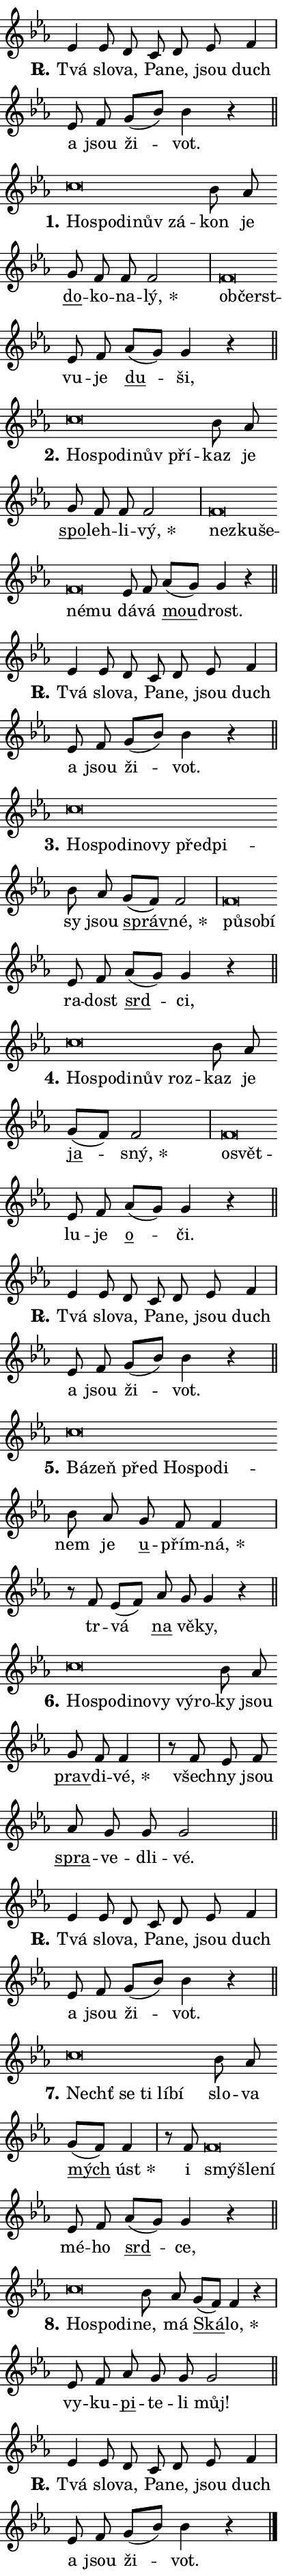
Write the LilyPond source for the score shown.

\version "2.24.0"
\header { tagline = "" }
\paper {
  indent = 0\cm
  top-margin = 0\cm
  right-margin = 0.13\cm % to fit lyric hyphens
  bottom-margin = 0\cm
  left-margin = 0\cm
  paper-width = 7\cm
  page-breaking = #ly:one-page-breaking
  system-system-spacing.basic-distance = #11
  score-system-spacing.basic-distance = #11
  ragged-last = ##f
}


%% Author: Thomas Morley
%% https://lists.gnu.org/archive/html/lilypond-user/2020-05/msg00002.html
#(define (line-position grob)
"Returns position of @var[grob} in current system:
   @code{'start}, if at first time-step
   @code{'end}, if at last time-step
   @code{'middle} otherwise
"
  (let* ((col (ly:item-get-column grob))
         (ln (ly:grob-object col 'left-neighbor))
         (rn (ly:grob-object col 'right-neighbor))
         (col-to-check-left (if (ly:grob? ln) ln col))
         (col-to-check-right (if (ly:grob? rn) rn col))
         (break-dir-left
           (and
             (ly:grob-property col-to-check-left 'non-musical #f)
             (ly:item-break-dir col-to-check-left)))
         (break-dir-right
           (and
             (ly:grob-property col-to-check-right 'non-musical #f)
             (ly:item-break-dir col-to-check-right))))
        (cond ((eqv? 1 break-dir-left) 'start)
              ((eqv? -1 break-dir-right) 'end)
              (else 'middle))))

#(define (tranparent-at-line-position vctor)
  (lambda (grob)
  "Relying on @code{line-position} select the relevant enry from @var{vctor}.
Used to determine transparency,"
    (case (line-position grob)
      ((end) (not (vector-ref vctor 0)))
      ((middle) (not (vector-ref vctor 1)))
      ((start) (not (vector-ref vctor 2))))))

noteHeadBreakVisibility =
#(define-music-function (break-visibility)(vector?)
"Makes @code{NoteHead}s transparent relying on @var{break-visibility}"
#{
  \override NoteHead.transparent =
    #(tranparent-at-line-position break-visibility)
#})

#(define delete-ledgers-for-transparent-note-heads
  (lambda (grob)
    "Reads whether a @code{NoteHead} is transparent.
If so this @code{NoteHead} is removed from @code{'note-heads} from
@var{grob}, which is supposed to be @code{LedgerLineSpanner}.
As a result ledgers are not printed for this @code{NoteHead}"
    (let* ((nhds-array (ly:grob-object grob 'note-heads))
           (nhds-list
             (if (ly:grob-array? nhds-array)
                 (ly:grob-array->list nhds-array)
                 '()))
           ;; Relies on the transparent-property being done before
           ;; Staff.LedgerLineSpanner.after-line-breaking is executed.
           ;; This is fragile ...
           (to-keep
             (remove
               (lambda (nhd)
                 (ly:grob-property nhd 'transparent #f))
               nhds-list)))
      ;; TODO find a better method to iterate over grob-arrays, similiar
      ;; to filter/remove etc for lists
      ;; For now rebuilt from scratch
      (set! (ly:grob-object grob 'note-heads)  '())
      (for-each
        (lambda (nhd)
          (ly:pointer-group-interface::add-grob grob 'note-heads nhd))
        to-keep))))

squashNotes = {
  \override NoteHead.X-extent = #'(-0.2 . 0.2)
  \override NoteHead.Y-extent = #'(-0.75 . 0)
  \override NoteHead.stencil =
    #(lambda (grob)
       (let ((pos (ly:grob-property grob 'staff-position)))
         (begin
           (if (< pos -7) (display "ERROR: Lower brevis then expected\n") (display "OK: Expected brevis position\n"))
           (if (<= pos -6) ly:text-interface::print ly:note-head::print))))
}
unSquashNotes = {
  \revert NoteHead.X-extent
  \revert NoteHead.Y-extent
  \revert NoteHead.stencil
}

hideNotes = \noteHeadBreakVisibility #begin-of-line-visible
unHideNotes = \noteHeadBreakVisibility #all-visible

% work-around for resetting accidentals
% https://lilypond.org/doc/v2.23/Documentation/notation/displaying-rhythms#unmetered-music
cadenzaMeasure = {
  \cadenzaOff
  \partial 1024 s1024
  \cadenzaOn
}

#(define-markup-command (accent layout props text) (markup?)
  "Underline accented syllable"
  (interpret-markup layout props
    #{\markup \override #'(offset . 4.3) \underline { #text }#}))

responsum = \markup \concat {
  "R" \hspace #-1.05 \path #0.1 #'((moveto 0 0.07) (lineto 0.9 0.8)) \hspace #0.05 "."
}

spaceSize = #0.6828661417322834 % exact space size for TeX Gyre Schola

\layout {
  \context {
    \Staff
    \remove "Time_signature_engraver"
    \override LedgerLineSpanner.after-line-breaking = #delete-ledgers-for-transparent-note-heads
  }
  \context {
    \Lyrics {
      \override LyricSpace.minimum-distance = \spaceSize
      \override LyricText.font-name = #"TeX Gyre Schola"
      \override LyricText.font-size = 1
      \override StanzaNumber.font-name = #"TeX Gyre Schola Bold"
      \override StanzaNumber.font-size = 1
    }
  }
  \context {
    \Score 
    \override NoteHead.text =
      #(lambda (grob) 
        (let ((pos (ly:grob-property grob 'staff-position)))
          #{\markup {
            \combine
              \halign #-0.55 \raise #(if (= pos -6) 0 0.5) \override #'(thickness . 2) \draw-line #'(3.2 . 0)
              \musicglyph "noteheads.sM1"
          }#}))
  }
}

% magnetic-lyrics.ily
%
%   written by
%     Jean Abou Samra <jean@abou-samra.fr>
%     Werner Lemberg <wl@gnu.org>
%
%   adapted by
%     Jiri Hon <jiri.hon@gmail.com>
%
% Version 2022-Apr-15

% https://www.mail-archive.com/lilypond-user@gnu.org/msg149350.html

#(define (Left_hyphen_pointer_engraver context)
   "Collect syllable-hyphen-syllable occurrences in lyrics and store
them in properties.  This engraver only looks to the left.  For
example, if the lyrics input is @code{foo -- bar}, it does the
following.

@itemize @bullet
@item
Set the @code{text} property of the @code{LyricHyphen} grob between
@q{foo} and @q{bar} to @code{foo}.

@item
Set the @code{left-hyphen} property of the @code{LyricText} grob with
text @q{foo} to the @code{LyricHyphen} grob between @q{foo} and
@q{bar}.
@end itemize

Use this auxiliary engraver in combination with the
@code{lyric-@/text::@/apply-@/magnetic-@/offset!} hook."
   (let ((hyphen #f)
         (text #f))
     (make-engraver
      (acknowledgers
       ((lyric-syllable-interface engraver grob source-engraver)
        (set! text grob)))
      (end-acknowledgers
       ((lyric-hyphen-interface engraver grob source-engraver)
        ;(when (not (grob::has-interface grob 'lyric-space-interface))
          (set! hyphen grob)));)
      ((stop-translation-timestep engraver)
       (when (and text hyphen)
         (ly:grob-set-object! text 'left-hyphen hyphen))
       (set! text #f)
       (set! hyphen #f)))))

#(define (lyric-text::apply-magnetic-offset! grob)
   "If the space between two syllables is less than the value in
property @code{LyricText@/.details@/.squash-threshold}, move the right
syllable to the left so that it gets concatenated with the left
syllable.

Use this function as a hook for
@code{LyricText@/.after-@/line-@/breaking} if the
@code{Left_@/hyphen_@/pointer_@/engraver} is active."
   (let ((hyphen (ly:grob-object grob 'left-hyphen #f)))
     (when hyphen
       (let ((left-text (ly:spanner-bound hyphen LEFT)))
         (when (grob::has-interface left-text 'lyric-syllable-interface)
           (let* ((common (ly:grob-common-refpoint grob left-text X))
                  (this-x-ext (ly:grob-extent grob common X))
                  (left-x-ext
                   (begin
                     ;; Trigger magnetism for left-text.
                     (ly:grob-property left-text 'after-line-breaking)
                     (ly:grob-extent left-text common X)))
                  ;; `delta` is the gap width between two syllables.
                  (delta (- (interval-start this-x-ext)
                            (interval-end left-x-ext)))
                  (details (ly:grob-property grob 'details))
                  (threshold (assoc-get 'squash-threshold details 0.2)))
             (when (< delta threshold)
               (let* (;; We have to manipulate the input text so that
                      ;; ligatures crossing syllable boundaries are not
                      ;; disabled.  For languages based on the Latin
                      ;; script this is essentially a beautification.
                      ;; However, for non-Western scripts it can be a
                      ;; necessity.
                      (lt (ly:grob-property left-text 'text))
                      (rt (ly:grob-property grob 'text))
                      (is-space (grob::has-interface hyphen 'lyric-space-interface))
                      (space (if is-space " " ""))
                      (extra-delta (if is-space spaceSize 0))
                      ;; Append new syllable.
                      (ltrt-space (if (and (string? lt) (string? rt))
                                (string-append lt space rt)
                                (make-concat-markup (list lt space rt))))
                      ;; Right-align `ltrt` to the right side.
                      (ltrt-space-markup (grob-interpret-markup
                               grob
                               (make-translate-markup
                                (cons (interval-length this-x-ext) 0)
                                (make-right-align-markup ltrt-space)))))
                 (begin
                   ;; Don't print `left-text`.
                   (ly:grob-set-property! left-text 'stencil #f)
                   ;; Set text and stencil (which holds all collected
                   ;; syllables so far) and shift it to the left.
                   (ly:grob-set-property! grob 'text ltrt-space)
                   (ly:grob-set-property! grob 'stencil ltrt-space-markup)
                   (ly:grob-translate-axis! grob (- (- delta extra-delta)) X))))))))))


#(define (lyric-hyphen::displace-bounds-first grob)
   ;; Make very sure this callback isn't triggered too early.
   (let ((left (ly:spanner-bound grob LEFT))
         (right (ly:spanner-bound grob RIGHT)))
     (ly:grob-property left 'after-line-breaking)
     (ly:grob-property right 'after-line-breaking)
     (ly:lyric-hyphen::print grob)))

squashThreshold = #0.4

\layout {
  \context {
    \Lyrics
    \consists #Left_hyphen_pointer_engraver
    \override LyricText.after-line-breaking =
      #lyric-text::apply-magnetic-offset!
    \override LyricHyphen.stencil = #lyric-hyphen::displace-bounds-first
    \override LyricText.details.squash-threshold = \squashThreshold
    \override LyricHyphen.minimum-distance = 0
    \override LyricHyphen.minimum-length = \squashThreshold
  }
}

squashText = \override LyricText.details.squash-threshold = 9999
unSquashText = \override LyricText.details.squash-threshold = \squashThreshold

leftText = \override LyricText.self-alignment-X = #LEFT
unLeftText = \revert LyricText.self-alignment-X

starOffset = #(lambda (grob) 
                (let ((x_offset (ly:self-alignment-interface::aligned-on-x-parent grob)))
                  (if (= x_offset 0) 0 (+ x_offset 1.2))))

star = #(define-music-function (syllable)(string?)
"Append star separator at the end of a syllable"
#{
  \once \override LyricText.X-offset = #starOffset
  \lyricmode { \markup {
    #syllable
    \override #'((font-name . "TeX Gyre Schola Bold")) \hspace #0.2 \lower #0.65 \larger "*"
  } }
#})

starAccent = #(define-music-function (syllable)(string?)
"Append star separator at the end of a syllable and make accent"
#{
  \once \override LyricText.X-offset = #starOffset
  \lyricmode { \markup {
    \accent #syllable
    \override #'((font-name . "TeX Gyre Schola Bold")) \hspace #0.2 \lower #0.65 \larger "*"
  } }
#})

breath = #(define-music-function (syllable)(string?)
"Append breathing indicator at the end of a syllable"
#{
  \lyricmode { \markup { #syllable "+" } }
#})

optionalBreath = #(define-music-function (syllable)(string?)
"Append optional breathing indicator at the end of a syllable"
#{
  \lyricmode { \markup { #syllable "(+)" } }
#})


\score {
    <<
        \new Voice = "melody" { \cadenzaOn \key es \major \relative { es'4 es8 d c d es f4 \cadenzaMeasure \bar "|" es8 f \bar "" g[( bes)] bes4 r \cadenzaMeasure \bar "||" \break } }
        \new Lyrics \lyricsto "melody" { \lyricmode { \set stanza = \responsum
Tvá slo -- va, Pa -- ne, jsou duch a jsou ži -- vot. } }
    >>
    \layout {}
}

\score {
    <<
        \new Voice = "melody" { \cadenzaOn \key es \major \relative { \squashNotes c''\breve*1/16 \hideNotes \breve*1/16 \bar "" \breve*1/16 \bar "" \breve*1/16 \breve*1/16 \bar "" \unHideNotes \unSquashNotes bes8 as \bar "" g f f f2 \cadenzaMeasure \bar "|" \squashNotes f\breve*1/16 \hideNotes \breve*1/16 \bar "" \unHideNotes \unSquashNotes es8 f \bar "" as[( g)] g4 r \cadenzaMeasure \bar "||" \break } }
        \new Lyrics \lyricsto "melody" { \lyricmode { \set stanza = "1."
\leftText Ho -- \squashText spo -- di -- nův zá -- \unLeftText \unSquashText kon je \markup \accent do -- ko -- na -- \star lý, \leftText ob -- \squashText čerst -- \unLeftText \unSquashText vu -- je \markup \accent du -- ši, } }
    >>
    \layout {}
}

\score {
    <<
        \new Voice = "melody" { \cadenzaOn \key es \major \relative { \squashNotes c''\breve*1/16 \hideNotes \breve*1/16 \bar "" \breve*1/16 \bar "" \breve*1/16 \breve*1/16 \bar "" \unHideNotes \unSquashNotes bes8 as \bar "" g f f f2 \cadenzaMeasure \bar "|" \squashNotes f\breve*1/16 \hideNotes \breve*1/16 \bar "" \breve*1/16 \bar "" \breve*1/16 \breve*1/16 \bar "" \unHideNotes \unSquashNotes es8 f \bar "" as[( g)] g4 r \cadenzaMeasure \bar "||" \break } }
        \new Lyrics \lyricsto "melody" { \lyricmode { \set stanza = "2."
\leftText Ho -- \squashText spo -- di -- nův pří -- \unLeftText \unSquashText kaz je \markup \accent spo -- leh -- li -- \star vý, \leftText ne -- \squashText zku -- še -- né -- mu \unLeftText \unSquashText dá -- vá \markup \accent mou -- drost. } }
    >>
    \layout {}
}

\score {
    <<
        \new Voice = "melody" { \cadenzaOn \key es \major \relative { es'4 es8 d c d es f4 \cadenzaMeasure \bar "|" es8 f \bar "" g[( bes)] bes4 r \cadenzaMeasure \bar "||" \break } }
        \new Lyrics \lyricsto "melody" { \lyricmode { \set stanza = \responsum
Tvá slo -- va, Pa -- ne, jsou duch a jsou ži -- vot. } }
    >>
    \layout {}
}

\score {
    <<
        \new Voice = "melody" { \cadenzaOn \key es \major \relative { \squashNotes c''\breve*1/16 \hideNotes \breve*1/16 \bar "" \breve*1/16 \bar "" \breve*1/16 \bar "" \breve*1/16 \bar "" \breve*1/16 \breve*1/16 \bar "" \unHideNotes \unSquashNotes bes8 as \bar "" g[( f)] f2 \cadenzaMeasure \bar "|" \squashNotes f\breve*1/16 \hideNotes \breve*1/16 \breve*1/16 \bar "" \unHideNotes \unSquashNotes es8 f \bar "" as[( g)] g4 r \cadenzaMeasure \bar "||" \break } }
        \new Lyrics \lyricsto "melody" { \lyricmode { \set stanza = "3."
\leftText Ho -- \squashText spo -- di -- no -- vy před -- pi -- \unLeftText \unSquashText sy jsou \markup \accent správ -- \star né, \leftText pů -- \squashText so -- bí \unLeftText \unSquashText ra -- dost \markup \accent srd -- ci, } }
    >>
    \layout {}
}

\score {
    <<
        \new Voice = "melody" { \cadenzaOn \key es \major \relative { \squashNotes c''\breve*1/16 \hideNotes \breve*1/16 \bar "" \breve*1/16 \bar "" \breve*1/16 \breve*1/16 \bar "" \unHideNotes \unSquashNotes bes8 as \bar "" g[( f)] f2 \cadenzaMeasure \bar "|" \squashNotes f\breve*1/16 \hideNotes \breve*1/16 \bar "" \unHideNotes \unSquashNotes es8 f \bar "" as[( g)] g4 r \cadenzaMeasure \bar "||" \break } }
        \new Lyrics \lyricsto "melody" { \lyricmode { \set stanza = "4."
\leftText Ho -- \squashText spo -- di -- nův roz -- \unLeftText \unSquashText kaz je \markup \accent ja -- \star sný, \leftText o -- \squashText svět -- \unLeftText \unSquashText lu -- je \markup \accent o -- či. } }
    >>
    \layout {}
}

\score {
    <<
        \new Voice = "melody" { \cadenzaOn \key es \major \relative { es'4 es8 d c d es f4 \cadenzaMeasure \bar "|" es8 f \bar "" g[( bes)] bes4 r \cadenzaMeasure \bar "||" \break } }
        \new Lyrics \lyricsto "melody" { \lyricmode { \set stanza = \responsum
Tvá slo -- va, Pa -- ne, jsou duch a jsou ži -- vot. } }
    >>
    \layout {}
}

\score {
    <<
        \new Voice = "melody" { \cadenzaOn \key es \major \relative { \squashNotes c''\breve*1/16 \hideNotes \breve*1/16 \bar "" \breve*1/16 \bar "" \breve*1/16 \bar "" \breve*1/16 \breve*1/16 \bar "" \unHideNotes \unSquashNotes bes8 as \bar "" g f f4 \cadenzaMeasure \bar "|" r8 f8 es8[( f)] \bar "" as g g4 r \cadenzaMeasure \bar "||" \break } }
        \new Lyrics \lyricsto "melody" { \lyricmode { \set stanza = "5."
\leftText Bá -- \squashText zeň před Ho -- spo -- di -- \unLeftText \unSquashText nem je \markup \accent u -- přím -- \star ná, tr -- vá \markup \accent na vě -- ky, } }
    >>
    \layout {}
}

\score {
    <<
        \new Voice = "melody" { \cadenzaOn \key es \major \relative { \squashNotes c''\breve*1/16 \hideNotes \breve*1/16 \bar "" \breve*1/16 \bar "" \breve*1/16 \bar "" \breve*1/16 \bar "" \breve*1/16 \breve*1/16 \bar "" \unHideNotes \unSquashNotes bes8 as \bar "" g f f4 \cadenzaMeasure \bar "|" r8 f es8 f \bar "" as g g g2 \cadenzaMeasure \bar "||" \break } }
        \new Lyrics \lyricsto "melody" { \lyricmode { \set stanza = "6."
\leftText Ho -- \squashText spo -- di -- no -- vy vý -- ro -- \unLeftText \unSquashText ky jsou \markup \accent prav -- di -- \star vé, všech -- ny jsou \markup \accent spra -- ve -- dli -- vé. } }
    >>
    \layout {}
}

\score {
    <<
        \new Voice = "melody" { \cadenzaOn \key es \major \relative { es'4 es8 d c d es f4 \cadenzaMeasure \bar "|" es8 f \bar "" g[( bes)] bes4 r \cadenzaMeasure \bar "||" \break } }
        \new Lyrics \lyricsto "melody" { \lyricmode { \set stanza = \responsum
Tvá slo -- va, Pa -- ne, jsou duch a jsou ži -- vot. } }
    >>
    \layout {}
}

\score {
    <<
        \new Voice = "melody" { \cadenzaOn \key es \major \relative { \squashNotes c''\breve*1/16 \hideNotes \breve*1/16 \bar "" \breve*1/16 \bar "" \breve*1/16 \breve*1/16 \bar "" \unHideNotes \unSquashNotes bes8 as \bar "" g[( f)] f4 \cadenzaMeasure \bar "|" r8 f8 \squashNotes f\breve*1/16 \hideNotes \breve*1/16 \breve*1/16 \bar "" \unHideNotes \unSquashNotes es8 f \bar "" as[( g)] g4 r \cadenzaMeasure \bar "||" \break } }
        \new Lyrics \lyricsto "melody" { \lyricmode { \set stanza = "7."
\leftText Nechť \squashText se ti lí -- bí \unLeftText \unSquashText slo -- va \markup \accent mých \star úst i \leftText smý -- \squashText šle -- ní \unLeftText \unSquashText mé -- ho \markup \accent srd -- ce, } }
    >>
    \layout {}
}

\score {
    <<
        \new Voice = "melody" { \cadenzaOn \key es \major \relative { \squashNotes c''\breve*1/16 \hideNotes \breve*1/16 \breve*1/16 \bar "" \unHideNotes \unSquashNotes bes8 as \bar "" g[( f)] f4 r \cadenzaMeasure \bar "|" es8 f \bar "" as g g g2 \cadenzaMeasure \bar "||" \break } }
        \new Lyrics \lyricsto "melody" { \lyricmode { \set stanza = "8."
\leftText Ho -- \squashText spo -- di -- \unLeftText \unSquashText ne, má \markup \accent Ská -- \star lo, vy -- ku -- \markup \accent pi -- te -- li můj! } }
    >>
    \layout {}
}

\score {
    <<
        \new Voice = "melody" { \cadenzaOn \key es \major \relative { es'4 es8 d c d es f4 \cadenzaMeasure \bar "|" es8 f \bar "" g[( bes)] bes4 r \cadenzaMeasure \bar "||" \break } \bar "|." }
        \new Lyrics \lyricsto "melody" { \lyricmode { \set stanza = \responsum
Tvá slo -- va, Pa -- ne, jsou duch a jsou ži -- vot. } }
    >>
    \layout {}
}
